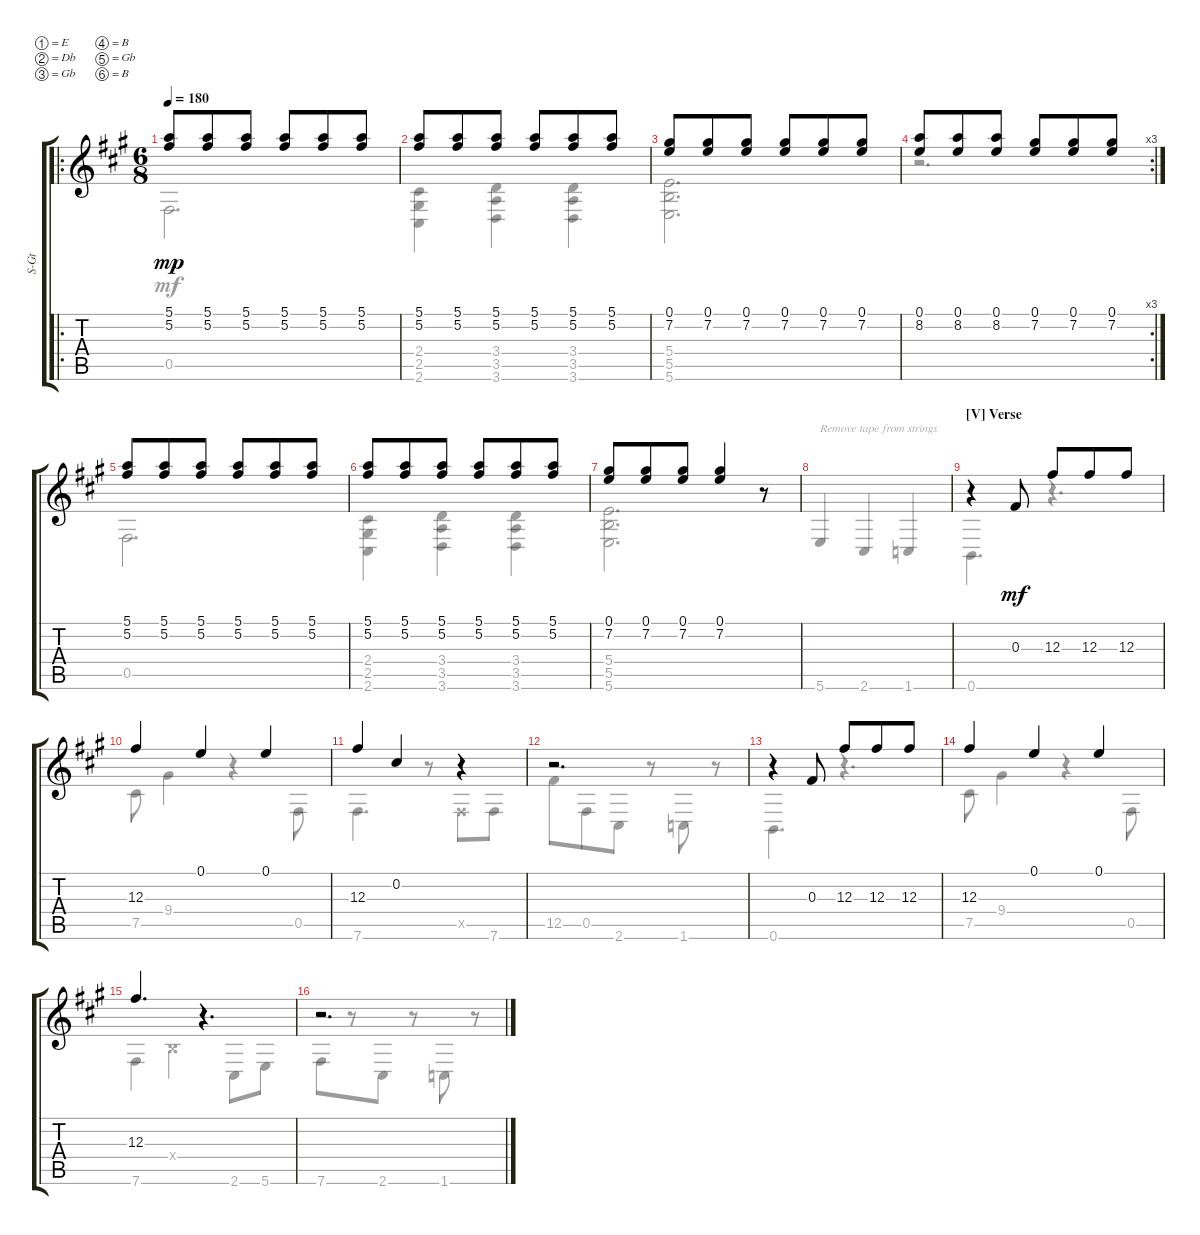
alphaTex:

\defaultSystemsLayout 4
\bracketExtendMode groupsimilarinstruments
\otherSystemsTrackNameOrientation horizontal
\track ("Steel Guitar" "S-Gt") {defaultSystemsLayout 2 instrument acousticguitarsteel}
\staff {score tabs}
\tuning (E4 Db4 Gb3 B2 Gb2 B1)
\voice
\ro
\ts (6 8)
\tempo 180
\clef g2
\ks f#minor
(5.2{acc #} 5.1{acc forcenatural}).8{dy mp beam Up} (5.1{acc forcenatural} 5.2{acc #}).8{beam Up} (5.1{acc forcenatural} 5.2{acc #}).8{beam Up} (5.1{acc forcenatural} 5.2{acc #}).8{beam Up} (5.1{acc forcenatural} 5.2{acc #}).8{beam Up} (5.1{acc forcenatural} 5.2{acc #}).8{beam Up} |
(5.1{acc forcenatural} 5.2{acc #}).8{beam Up} (5.1{acc forcenatural} 5.2{acc #}).8{beam Up} (5.1{acc forcenatural} 5.2{acc #}).8{beam Up} (5.1{acc forcenatural} 5.2{acc #}).8{beam Up} (5.1{acc forcenatural} 5.2{acc #}).8{beam Up} (5.1{acc forcenatural} 5.2{acc #}).8{beam Up} |
(0.1{acc forcenatural} 7.2{acc #}).8{beam Up} (0.1{acc forcenatural} 7.2{acc #}).8{beam Up} (0.1{acc forcenatural} 7.2{acc #}).8{beam Up} (0.1{acc forcenatural} 7.2{acc #}).8{beam Up} (0.1{acc forcenatural} 7.2{acc #}).8{beam Up} (0.1{acc forcenatural} 7.2{acc #}).8{beam Up} |
\rc 3
(0.1{acc forcenatural} 8.2{acc forcenatural}).8{beam Up} (0.1{acc forcenatural} 8.2{acc forcenatural}).8{beam Up} (0.1{acc forcenatural} 8.2{acc forcenatural}).8{beam Up} (0.1{acc forcenatural} 7.2{acc #}).8{beam Up} (0.1{acc forcenatural} 7.2{acc #}).8{beam Up} (0.1{acc forcenatural} 7.2{acc #}).8{beam Up} |
(5.2{acc #} 5.1{acc forcenatural}).8{beam Up} (5.1{acc forcenatural} 5.2{acc #}).8{beam Up} (5.1{acc forcenatural} 5.2{acc #}).8{beam Up} (5.1{acc forcenatural} 5.2{acc #}).8{beam Up} (5.1{acc forcenatural} 5.2{acc #}).8{beam Up} (5.1{acc forcenatural} 5.2{acc #}).8{beam Up} |
(5.1{acc forcenatural} 5.2{acc #}).8{beam Up} (5.1{acc forcenatural} 5.2{acc #}).8{beam Up} (5.1{acc forcenatural} 5.2{acc #}).8{beam Up} (5.1{acc forcenatural} 5.2{acc #}).8{beam Up} (5.1{acc forcenatural} 5.2{acc #}).8{beam Up} (5.1{acc forcenatural} 5.2{acc #}).8{beam Up} |
(0.1{acc forcenatural} 7.2{acc #}).8{beam Up} (0.1{acc forcenatural} 7.2{acc #}).8{beam Up} (0.1{acc forcenatural} 7.2{acc #}).8{beam Up} (0.1{acc forcenatural} 7.2{acc #}).4{beam Up} r.8{beam Up} |
|
\section ("V" "Verse")
r.4{beam Up} 0.3{acc #}.8{dy mf beam Up} 12.3{acc #}.8{beam Up} 12.3{acc #}.8{beam Up} 12.3{acc #}.8{beam Up} |
12.3{acc #}.4{beam Up} 0.1{acc forcenatural}.4{beam Up} 0.1{acc forcenatural}.4{beam Up} |
12.3{acc #}.4{beam Up} 0.2{acc #}.4{beam Up} r.4{beam Up} |
r.2{d beam Up} |
r.4{beam Up} 0.3{acc #}.8{beam Up} 12.3{acc #}.8{beam Up} 12.3{acc #}.8{beam Up} 12.3{acc #}.8{beam Up} |
12.3{acc #}.4{beam Up} 0.1{acc forcenatural}.4{beam Up} 0.1{acc forcenatural}.4{beam Up} |
12.3{acc #}.4{d beam Up} r.4{d beam Up} |
r.2{d beam Up}
\voice
\clef g2
\ottava regular
\simile none
\ks f#minor
0.5{acc #}.2{d dy mf beam Down} |
(2.6{acc #} 2.5{acc #} 2.4{acc #}).4{beam Down} (3.4{acc forcenatural} 3.5{acc forcenatural} 3.6{acc forcenatural}).4{beam Down} (3.6{acc forcenatural} 3.5{acc forcenatural} 3.4{acc forcenatural}).4{beam Down} |
(5.4{acc forcenatural} 5.5{acc forcenatural} 5.6{acc forcenatural}).2{d beam Down} |
r.2{d beam Down} |
0.5{acc #}.2{d beam Down} |
(2.6{acc #} 2.5{acc #} 2.4{acc #}).4{beam Down} (3.4{acc forcenatural} 3.5{acc forcenatural} 3.6{acc forcenatural}).4{beam Down} (3.6{acc forcenatural} 3.5{acc forcenatural} 3.4{acc forcenatural}).4{beam Down} |
(5.4{acc forcenatural} 5.5{acc forcenatural} 5.6{acc forcenatural}).2{d beam Down} |
5.6{acc forcenatural}.4{txt "Remove tape from strings" beam Up} 2.6{acc #}.4{beam Up} 1.6{acc forcenatural}.4{beam Up} |
0.6{acc forcenatural}.4{d beam Down} r.4{d beam Down} |
7.5{acc #}.8{beam Down} 9.4{acc #}.4{beam Down} r.4{beam Down} 0.5{acc #}.8{beam Down} |
7.6{acc #}.4{d beam Down} r.8{beam Down} 0.5{x acc #}.8{beam Down} 7.6{acc #}.8{beam Down} |
12.5{acc #}.8{beam Down} 0.5{acc #}.8{beam Down} 2.6{acc #}.8{beam Down} r.8{beam Down} 1.6{acc forcenatural}.8{beam Down} r.8{beam Down} |
0.6{acc forcenatural}.4{d beam Down} r.4{d beam Down} |
7.5{acc #}.8{beam Down} 9.4{acc #}.4{beam Down} r.4{beam Down} 0.5{acc #}.8{beam Down} |
7.6{acc #}.4{beam Down} 0.4{x acc forcenatural}.4{beam Down} 2.6{acc #}.8{beam Down} 5.6{acc forcenatural}.8{beam Down} |
7.6{acc #}.8{beam Down} r.8{beam Down} 2.6{acc #}.8{beam Down} r.8{beam Down} 1.6{acc forcenatural}.8{beam Down} r.8{beam Down}
